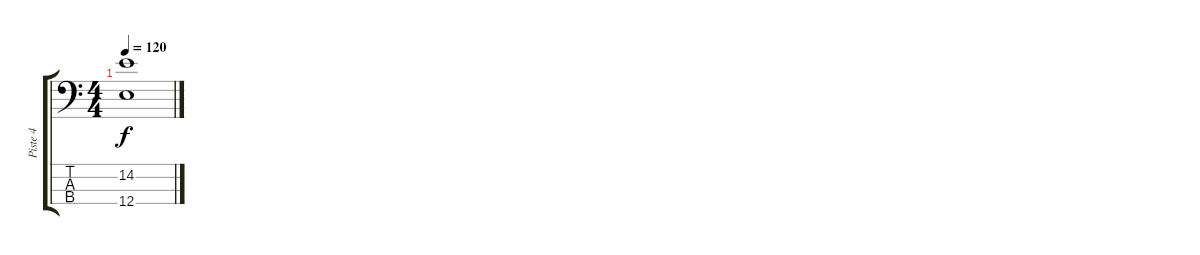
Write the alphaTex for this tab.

\track ("Piste 4" "Piste 4") {instrument fretlessbass}
\staff {score tabs}
\tuning (G2 D2 A1 E1) {hide}
\ts (4 4)
\tempo 120
\clef f4
\ks c
(14.2 12.4).1{dy f}
